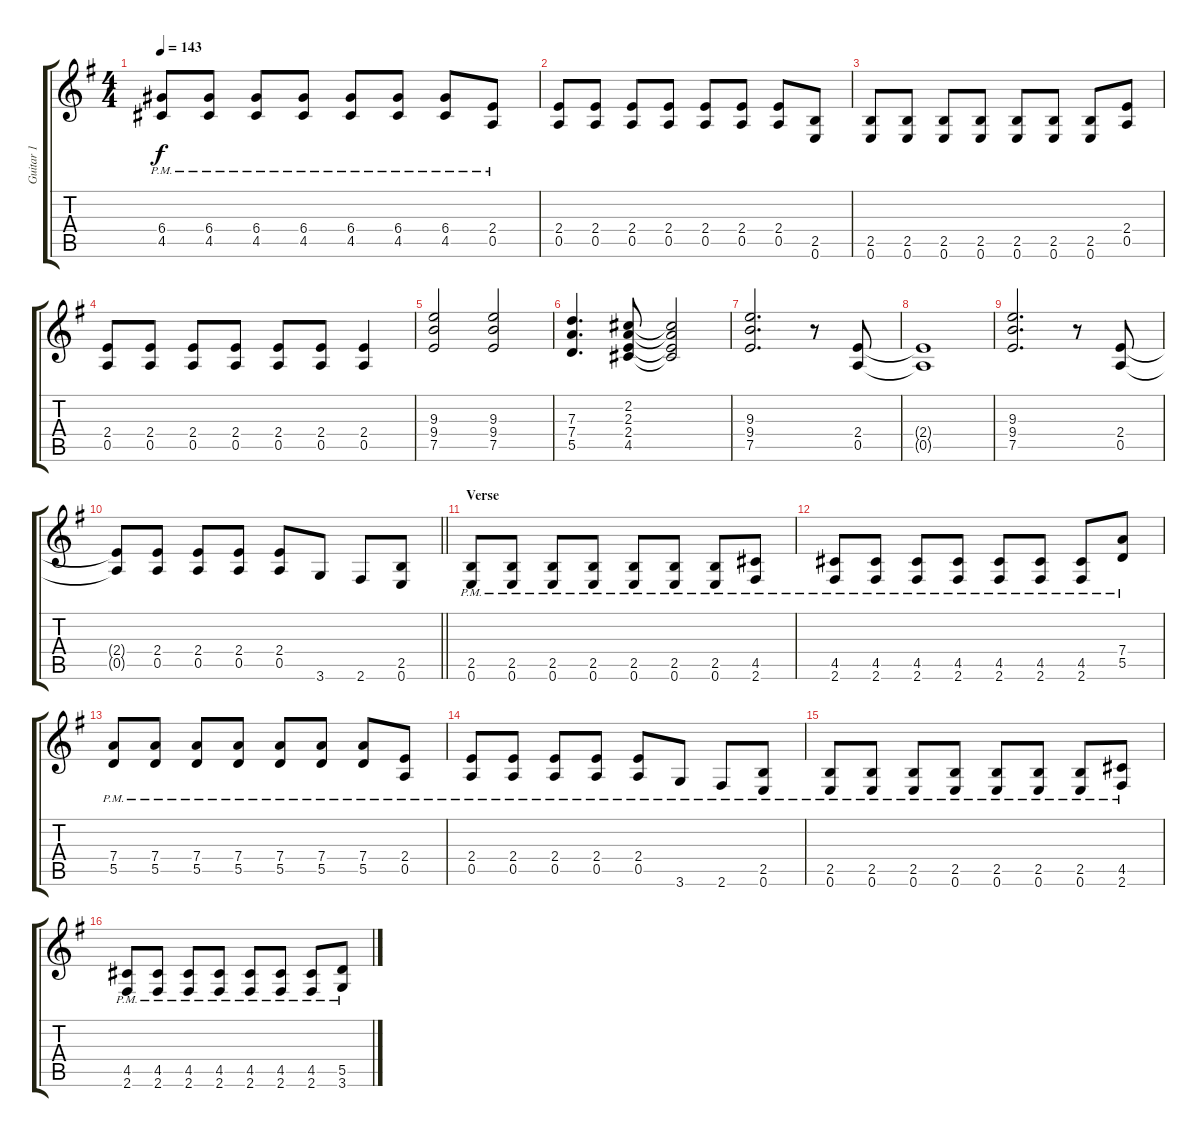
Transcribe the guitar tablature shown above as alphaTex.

\track ("Guitar 1" "Guitar 1") {instrument overdrivenguitar}
\staff {score tabs}
\tuning (E4 B3 G3 D3 A2 E2) {hide}
\ts (4 4)
\tempo 143
\clef g2
\ks g
(6.4{pm} 4.5{pm}).8{dy f} (6.4{pm} 4.5{pm}).8 (6.4{pm} 4.5{pm}).8 (6.4{pm} 4.5{pm}).8 (6.4{pm} 4.5{pm}).8 (6.4{pm} 4.5{pm}).8 (6.4{pm} 4.5{pm}).8 (2.4{pm} 0.5{pm}).8 |
(2.4 0.5).8 (2.4 0.5).8 (2.4 0.5).8 (2.4 0.5).8 (2.4 0.5).8 (2.4 0.5).8 (2.4 0.5).8 (2.5 0.6).8 |
(2.5 0.6).8 (2.5 0.6).8 (2.5 0.6).8 (2.5 0.6).8 (2.5 0.6).8 (2.5 0.6).8 (2.5 0.6).8 (2.4 0.5).8 |
(2.4 0.5).8 (2.4 0.5).8 (2.4 0.5).8 (2.4 0.5).8 (2.4 0.5).8 (2.4 0.5).8 (2.4 0.5).4 |
(9.3 9.4 7.5).2 (9.3 9.4 7.5).2 |
(7.3 7.4 5.5).4{d} (2.2 2.3 2.4 4.5).8 (2.2{t} 2.3{t} 2.4{t} 4.5{t}).2 |
(9.3 9.4 7.5).2{d} r.8 (2.4 0.5).8 |
(2.4{t} 0.5{t}).1 |
(9.3 9.4 7.5).2{d} r.8 (2.4 0.5).8 |
\barLineRight lightlight
(2.4{t} 0.5{t}).8 (2.4 0.5).8 (2.4 0.5).8 (2.4 0.5).8 (2.4 0.5).8 3.6.8 2.6.8 (2.5 0.6).8 |
\section ("" "Verse")
(2.5{pm} 0.6{pm}).8 (2.5{pm} 0.6{pm}).8 (2.5{pm} 0.6{pm}).8 (2.5{pm} 0.6{pm}).8 (2.5{pm} 0.6{pm}).8 (2.5{pm} 0.6{pm}).8 (2.5{pm} 0.6{pm}).8 (4.5{pm} 2.6{pm}).8 |
(4.5{pm} 2.6{pm}).8 (4.5{pm} 2.6{pm}).8 (4.5{pm} 2.6{pm}).8 (4.5{pm} 2.6{pm}).8 (4.5{pm} 2.6{pm}).8 (4.5{pm} 2.6{pm}).8 (4.5{pm} 2.6{pm}).8 (7.4{pm} 5.5{pm}).8 |
(7.4{pm} 5.5{pm}).8 (7.4{pm} 5.5{pm}).8 (7.4{pm} 5.5{pm}).8 (7.4{pm} 5.5{pm}).8 (7.4{pm} 5.5{pm}).8 (7.4{pm} 5.5{pm}).8 (7.4{pm} 5.5{pm}).8 (2.4{pm} 0.5{pm}).8 |
(2.4{pm} 0.5{pm}).8 (2.4{pm} 0.5{pm}).8 (2.4{pm} 0.5{pm}).8 (2.4{pm} 0.5{pm}).8 (2.4{pm} 0.5{pm}).8 3.6{pm}.8 2.6{pm}.8 (2.5{pm} 0.6{pm}).8 |
(2.5{pm} 0.6{pm}).8 (2.5{pm} 0.6{pm}).8 (2.5{pm} 0.6{pm}).8 (2.5{pm} 0.6{pm}).8 (2.5{pm} 0.6{pm}).8 (2.5{pm} 0.6{pm}).8 (2.5{pm} 0.6{pm}).8 (4.5{pm} 2.6{pm}).8 |
(4.5{pm} 2.6{pm}).8 (4.5{pm} 2.6{pm}).8 (4.5{pm} 2.6{pm}).8 (4.5{pm} 2.6{pm}).8 (4.5{pm} 2.6{pm}).8 (4.5{pm} 2.6{pm}).8 (4.5{pm} 2.6{pm}).8 (5.5{pm} 3.6).8
